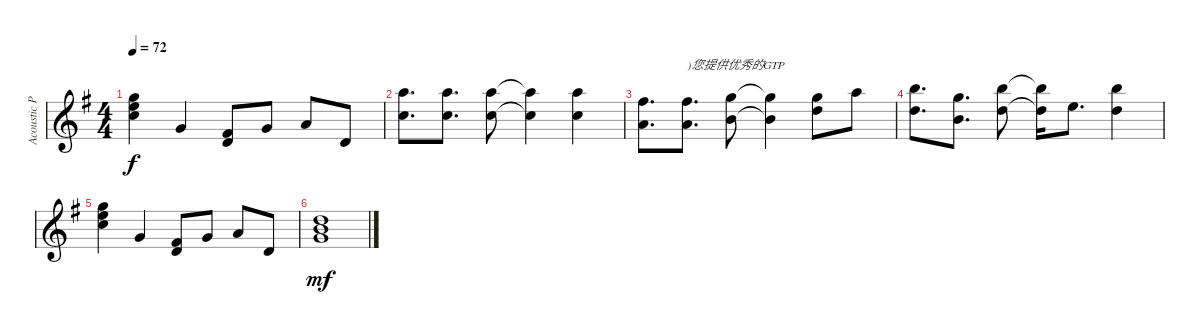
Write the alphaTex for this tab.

\track ("Acoustic Piano (Staff 1)" "Acoustic P") {instrument acousticgrandpiano}
\staff {score}
\tuning (E4 B3 G3 D3 A2 E2 B1) {hide}
\ts (4 4)
\tempo 72
\clef g2
\ks g
(8.1 17.2 24.3).4{dy f} 3.1.4 (2.1 3.2).8 3.1.8 5.1.8 3.2.8 |
(17.1 13.2).8{d} (17.1 13.2).8{d} (17.1 13.2).8 (17.1{t} 13.2{t}).4 (17.1 13.2).4 |
(14.1 10.2).8{d} (14.1 10.2).8{d txt ")您提供优秀的GTP"} (15.1 12.2).8 (15.1{t} 12.2{t}).4 (15.1 15.2).8 17.1.8 |
(19.1 15.2).8{d} (15.1 12.2).8{d} (19.1 15.2).8 (19.1{t} 15.2{t}).16 12.1.8{d} (19.1 15.2).4 |
(8.1 17.2 24.3).4 3.1.4 (2.1 3.2).8 3.1.8 5.1.8 3.2.8 |
(3.1 12.2 19.3).1{dy mf}
